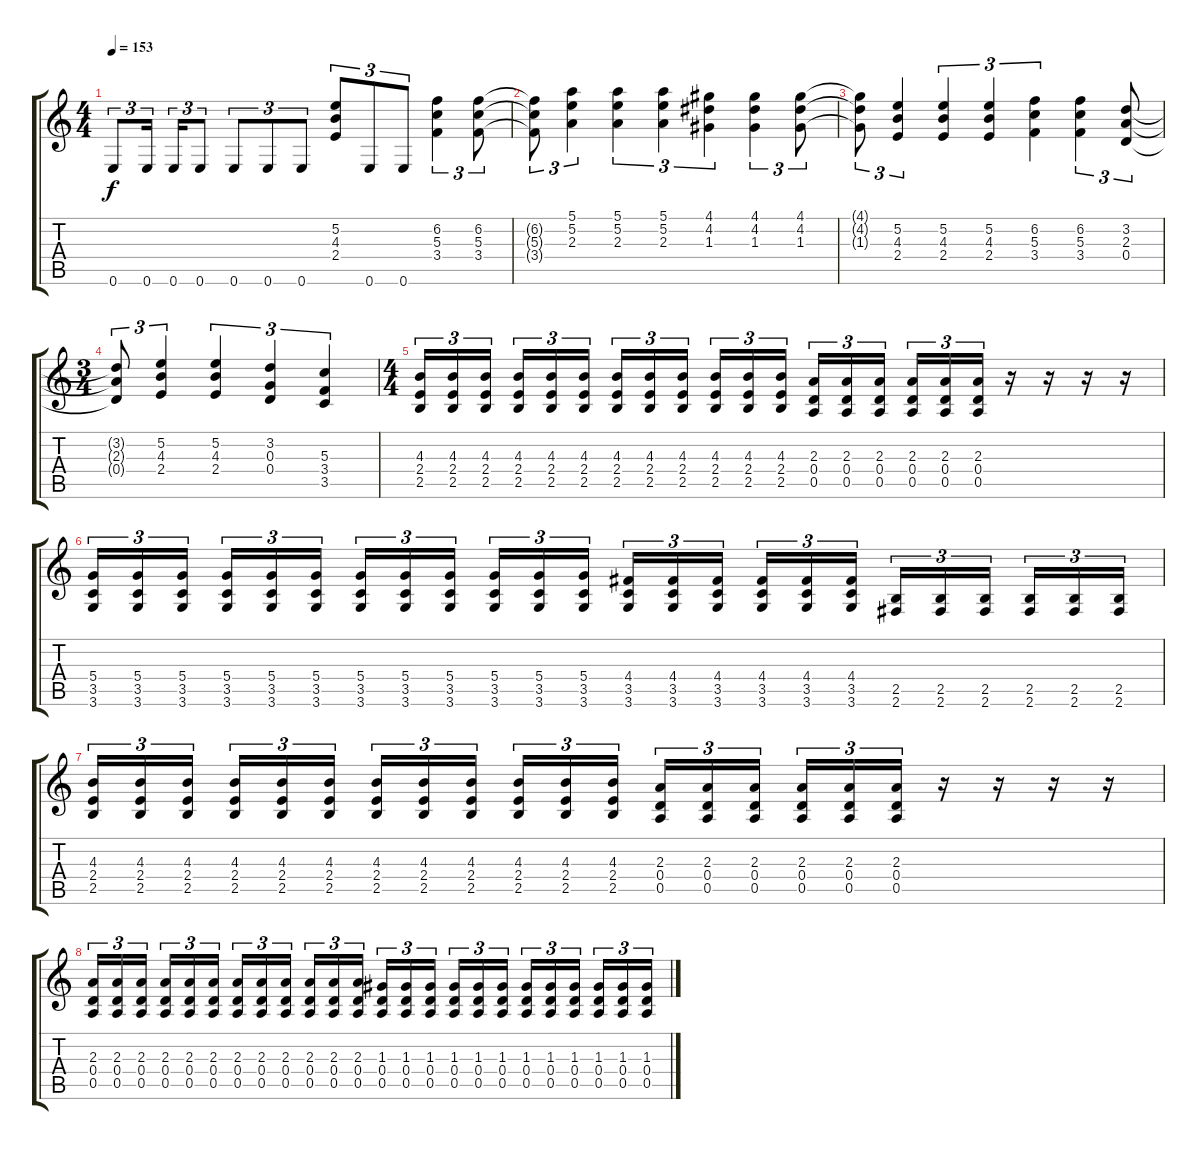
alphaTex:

\track "" {instrument overdrivenguitar}
\staff {score tabs}
\tuning (E4 B3 G3 D3 A2 E2) {hide}
\ts (4 4)
\tempo 153
\clef g2
\ks c
0.6.8{tu (3 2) dy f} 0.6.16{tu (3 2)} 0.6.16{tu (3 2)} 0.6.8{tu (3 2)} 0.6.8{tu (3 2)} 0.6.8{tu (3 2)} 0.6.8{tu (3 2)} (5.2 4.3 2.4).8{tu (3 2)} 0.6.8{tu (3 2)} 0.6.8{tu (3 2)} (6.2 5.3 3.4).4{tu (3 2)} (6.2 5.3 3.4).8{tu (3 2)} |
(6.2{t} 5.3{t} 3.4{t}).8{tu (3 2)} (5.1 5.2 2.3).4{tu (3 2)} (5.1 5.2 2.3).4{tu (3 2)} (5.1 5.2 2.3).4{tu (3 2)} (4.1 4.2 1.3).4{tu (3 2)} (4.1 4.2 1.3).4{tu (3 2)} (4.1 4.2 1.3).8{tu (3 2)} |
(4.1{t} 4.2{t} 1.3{t}).8{tu (3 2)} (5.2 4.3 2.4).4{tu (3 2)} (5.2 4.3 2.4).4{tu (3 2)} (5.2 4.3 2.4).4{tu (3 2)} (6.2 5.3 3.4).4{tu (3 2)} (6.2 5.3 3.4).4{tu (3 2)} (3.2 2.3 0.4).8{tu (3 2)} |
\ts (3 4)
(3.2{t} 2.3{t} 0.4{t}).8{tu (3 2)} (5.2 4.3 2.4).4{tu (3 2)} (5.2 4.3 2.4).4{tu (3 2)} (3.2 0.3 0.4).4{tu (3 2)} (5.3 3.4 3.5).4{tu (3 2)} |
\ts (4 4)
\section ("" "")
(4.3 2.4 2.5).16{tu (3 2)} (4.3 2.4 2.5).16{tu (3 2)} (4.3 2.4 2.5).16{tu (3 2)} (4.3 2.4 2.5).16{tu (3 2)} (4.3 2.4 2.5).16{tu (3 2)} (4.3 2.4 2.5).16{tu (3 2)} (4.3 2.4 2.5).16{tu (3 2)} (4.3 2.4 2.5).16{tu (3 2)} (4.3 2.4 2.5).16{tu (3 2)} (4.3 2.4 2.5).16{tu (3 2)} (4.3 2.4 2.5).16{tu (3 2)} (4.3 2.4 2.5).16{tu (3 2)} (2.3 0.4 0.5).16{tu (3 2)} (2.3 0.4 0.5).16{tu (3 2)} (2.3 0.4 0.5).16{tu (3 2)} (2.3 0.4 0.5).16{tu (3 2)} (2.3 0.4 0.5).16{tu (3 2)} (2.3 0.4 0.5).16{tu (3 2)} r.16 r.16 r.16 r.16 |
(5.4 3.5 3.6).16{tu (3 2)} (5.4 3.5 3.6).16{tu (3 2)} (5.4 3.5 3.6).16{tu (3 2)} (5.4 3.5 3.6).16{tu (3 2)} (5.4 3.5 3.6).16{tu (3 2)} (5.4 3.5 3.6).16{tu (3 2)} (5.4 3.5 3.6).16{tu (3 2)} (5.4 3.5 3.6).16{tu (3 2)} (5.4 3.5 3.6).16{tu (3 2)} (5.4 3.5 3.6).16{tu (3 2)} (5.4 3.5 3.6).16{tu (3 2)} (5.4 3.5 3.6).16{tu (3 2)} (4.4 3.5 3.6).16{tu (3 2)} (4.4 3.5 3.6).16{tu (3 2)} (4.4 3.5 3.6).16{tu (3 2)} (4.4 3.5 3.6).16{tu (3 2)} (4.4 3.5 3.6).16{tu (3 2)} (4.4 3.5 3.6).16{tu (3 2)} (2.5 2.6).16{tu (3 2)} (2.5 2.6).16{tu (3 2)} (2.5 2.6).16{tu (3 2)} (2.5 2.6).16{tu (3 2)} (2.5 2.6).16{tu (3 2)} (2.5 2.6).16{tu (3 2)} |
(4.3 2.4 2.5).16{tu (3 2)} (4.3 2.4 2.5).16{tu (3 2)} (4.3 2.4 2.5).16{tu (3 2)} (4.3 2.4 2.5).16{tu (3 2)} (4.3 2.4 2.5).16{tu (3 2)} (4.3 2.4 2.5).16{tu (3 2)} (4.3 2.4 2.5).16{tu (3 2)} (4.3 2.4 2.5).16{tu (3 2)} (4.3 2.4 2.5).16{tu (3 2)} (4.3 2.4 2.5).16{tu (3 2)} (4.3 2.4 2.5).16{tu (3 2)} (4.3 2.4 2.5).16{tu (3 2)} (2.3 0.4 0.5).16{tu (3 2)} (2.3 0.4 0.5).16{tu (3 2)} (2.3 0.4 0.5).16{tu (3 2)} (2.3 0.4 0.5).16{tu (3 2)} (2.3 0.4 0.5).16{tu (3 2)} (2.3 0.4 0.5).16{tu (3 2)} r.16 r.16 r.16 r.16 |
(2.3 0.4 0.5).16{tu (3 2)} (2.3 0.4 0.5).16{tu (3 2)} (2.3 0.4 0.5).16{tu (3 2)} (2.3 0.4 0.5).16{tu (3 2)} (2.3 0.4 0.5).16{tu (3 2)} (2.3 0.4 0.5).16{tu (3 2)} (2.3 0.4 0.5).16{tu (3 2)} (2.3 0.4 0.5).16{tu (3 2)} (2.3 0.4 0.5).16{tu (3 2)} (2.3 0.4 0.5).16{tu (3 2)} (2.3 0.4 0.5).16{tu (3 2)} (2.3 0.4 0.5).16{tu (3 2)} (1.3 0.4 0.5).16{tu (3 2) volume 10} (1.3 0.4 0.5).16{tu (3 2)} (1.3 0.4 0.5).16{tu (3 2)} (1.3 0.4 0.5).16{tu (3 2)} (1.3 0.4 0.5).16{tu (3 2)} (1.3 0.4 0.5).16{tu (3 2)} (1.3 0.4 0.5).16{tu (3 2)} (1.3 0.4 0.5).16{tu (3 2)} (1.3 0.4 0.5).16{tu (3 2)} (1.3 0.4 0.5).16{tu (3 2)} (1.3 0.4 0.5).16{tu (3 2)} (1.3 0.4 0.5).16{tu (3 2)}
